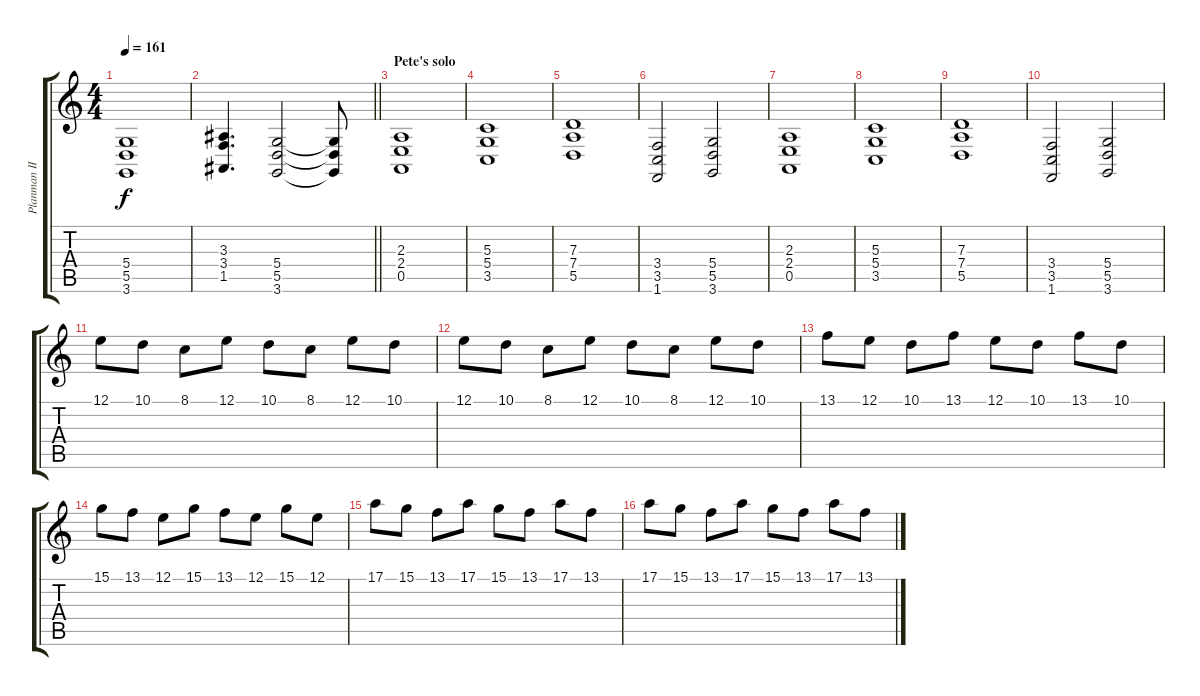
\track ("Planman II" "Planman II") {instrument stringensemble1}
\staff {score tabs}
\tuning (E4 B3 G3 D3 A2 E2) {hide}
\ts (4 4)
\tempo 161
\clef g2
\ks c
(5.4 5.5 3.6).1{dy f} |
\barLineRight lightlight
(3.3 3.4 1.5).4{d} (5.4 5.5 3.6).2 (5.4{t} 5.5{t} 3.6{t}).8 |
\section ("" "Pete's solo")
(2.3 2.4 0.5).1 |
(5.3 5.4 3.5).1 |
(7.3 7.4 5.5).1 |
(3.4 3.5 1.6).2 (5.4 5.5 3.6).2 |
(2.3 2.4 0.5).1 |
(5.3 5.4 3.5).1 |
(7.3 7.4 5.5).1 |
(3.4 3.5 1.6).2 (5.4 5.5 3.6).2 |
12.1.8{volume 10 instrument harpsichord} 10.1.8 8.1.8 12.1.8 10.1.8 8.1.8 12.1.8 10.1.8 |
12.1.8 10.1.8 8.1.8 12.1.8 10.1.8 8.1.8 12.1.8 10.1.8 |
13.1.8 12.1.8 10.1.8 13.1.8 12.1.8 10.1.8 13.1.8 10.1.8 |
15.1.8 13.1.8 12.1.8 15.1.8 13.1.8 12.1.8 15.1.8 12.1.8 |
17.1.8 15.1.8 13.1.8 17.1.8 15.1.8 13.1.8 17.1.8 13.1.8 |
17.1.8 15.1.8 13.1.8 17.1.8 15.1.8 13.1.8 17.1.8 13.1.8
